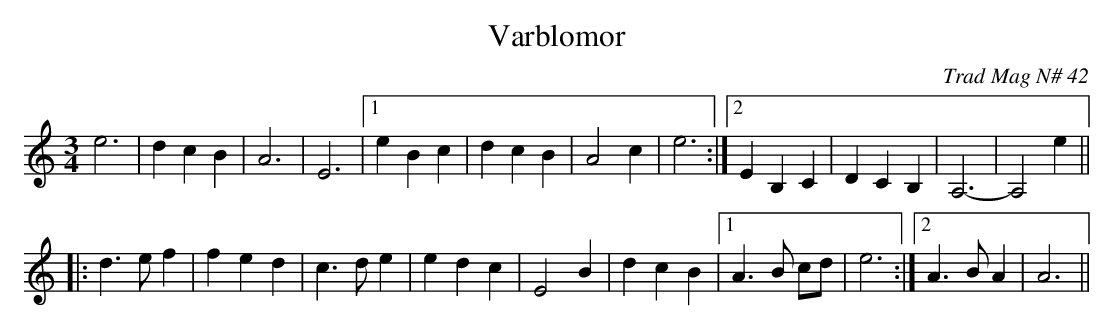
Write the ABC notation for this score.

X:1
T:Varblomor
C:Trad Mag N# 42
M:3/4
L:1/4
K:C
e3|dcB|A3|E3|1 eBc|dcB|A2c|e3:|2 EB,C|DCB,|A,3-|A,2e||
|:d>ef|fed|c>de|edc|E2B|dcB|1 A>B c/d/|e3:|2 A>B A|A3||
